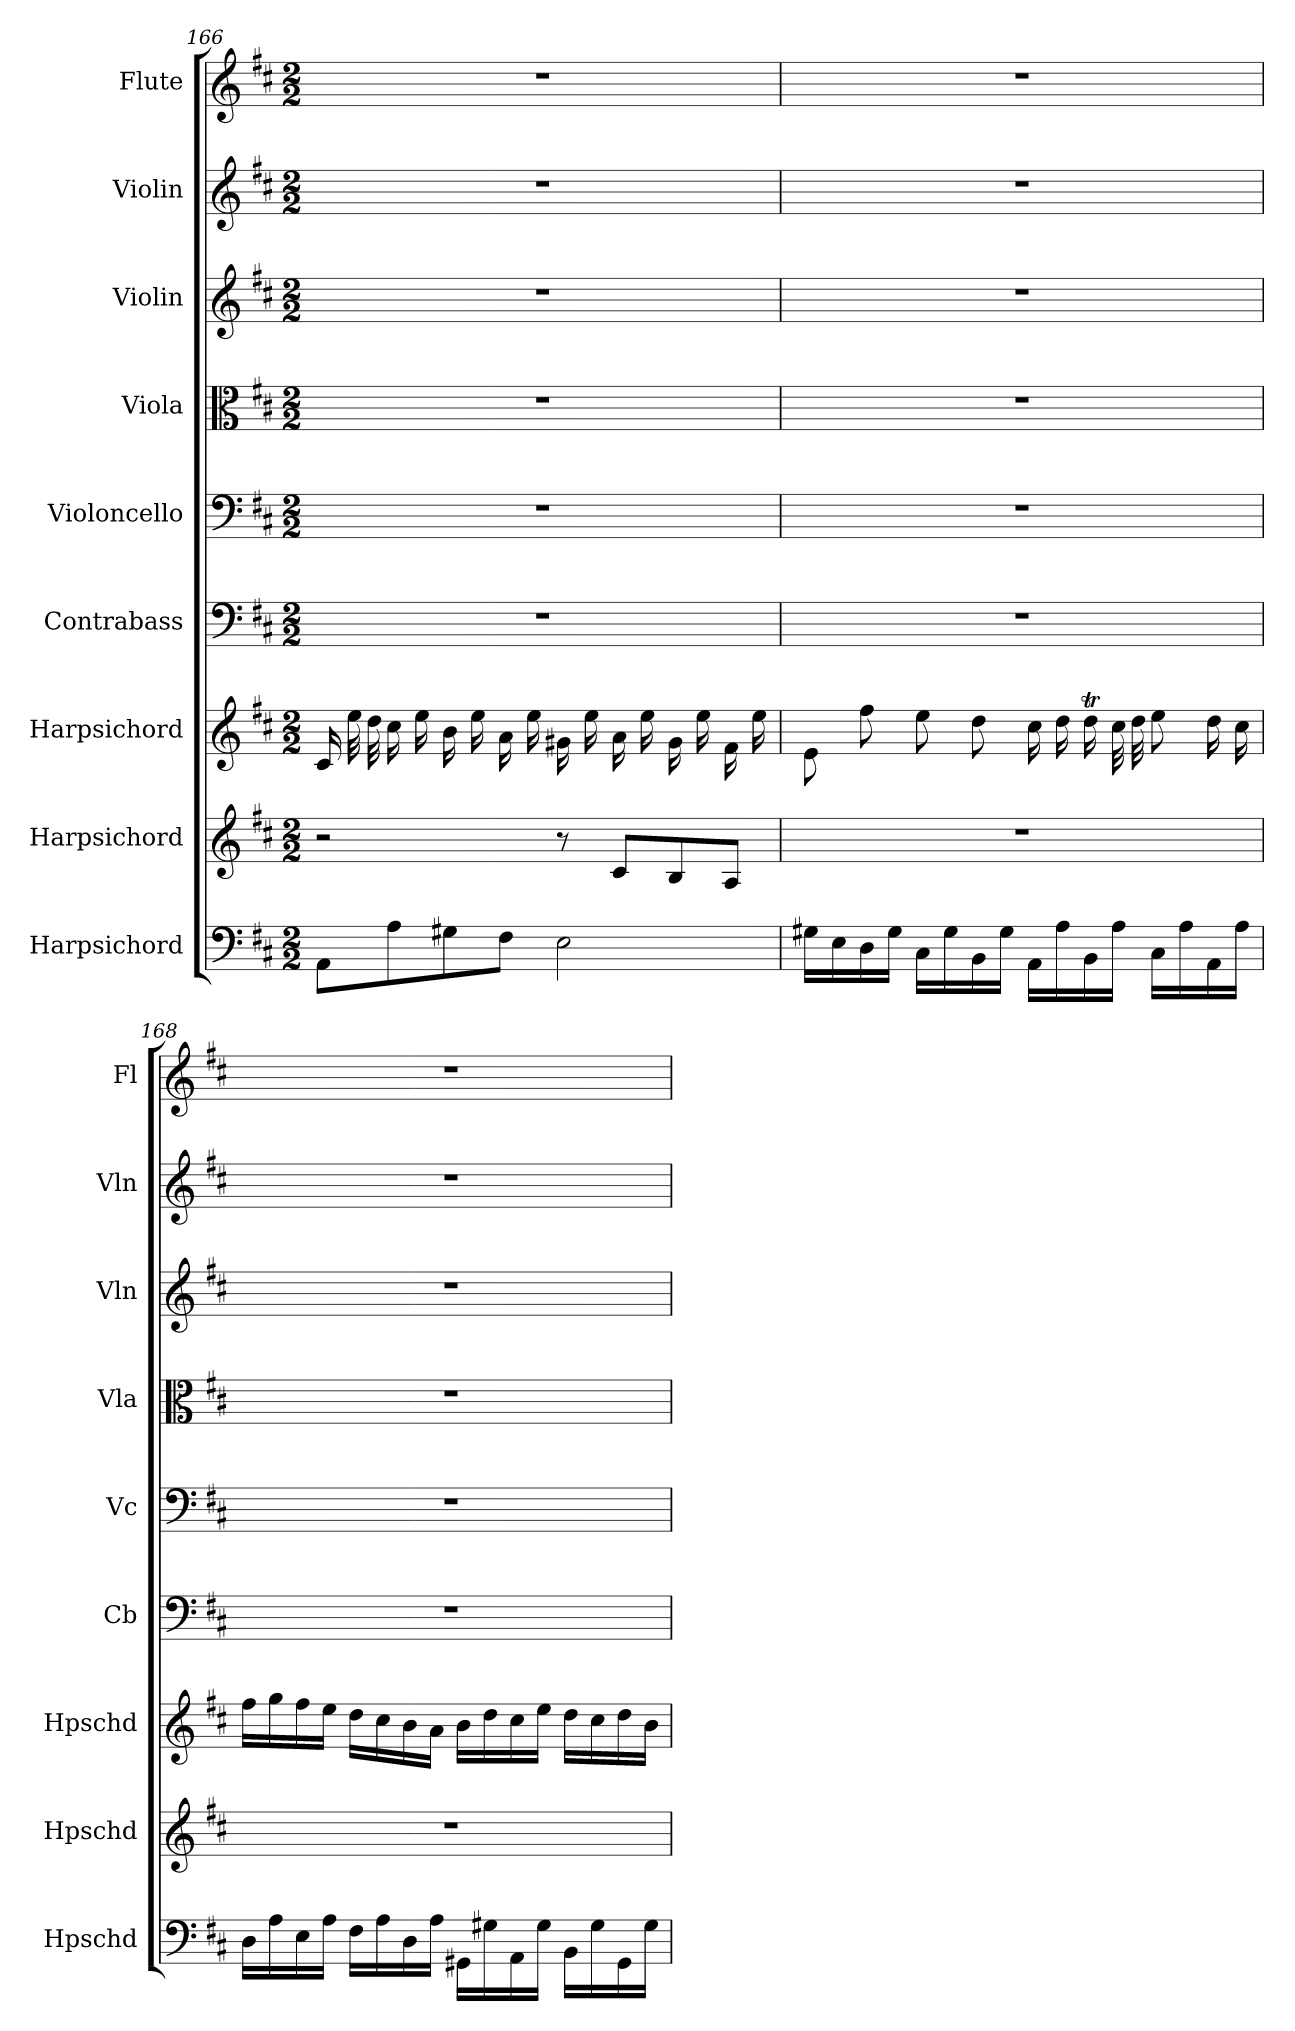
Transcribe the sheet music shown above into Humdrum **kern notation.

**kern	**kern	**kern	**kern	**kern	**kern	**kern	**kern	**kern
*part9	*part8	*part7	*part6	*part5	*part4	*part3	*part2	*part1
*staff9	*staff8	*staff7	*staff6	*staff5	*staff4	*staff3	*staff2	*staff1
*I"Harpsichord	*I"Harpsichord	*I"Harpsichord	*I"Contrabass	*I"Violoncello	*I"Viola	*I"Violin	*I"Violin	*I"Flute
*I'Hpschd	*I'Hpschd	*I'Hpschd	*I'Cb	*I'Vc	*I'Vla	*I'Vln	*I'Vln	*I'Fl
*clefF4	*clefG2	*clefG2	*clefF4	*clefF4	*clefC3	*clefG2	*clefG2	*clefG2
*	*	*	*ITrd7c12	*	*	*	*	*
*k[f#c#]	*k[f#c#]	*k[f#c#]	*k[f#c#]	*k[f#c#]	*k[f#c#]	*k[f#c#]	*k[f#c#]	*k[f#c#]
*D:	*D:	*D:	*D:	*D:	*D:	*D:	*D:	*D:
*M2/2	*M2/2	*M2/2	*M2/2	*M2/2	*M2/2	*M2/2	*M2/2	*M2/2
=166	=166	=166	=166	=166	=166	=166	=166	=166
8AA\L	2r	16c#/	1r	1r	1r	1r	1r	1r
.	.	32ee\	.	.	.	.	.	.
.	.	32dd\	.	.	.	.	.	.
8A\	.	16cc#\	.	.	.	.	.	.
.	.	16ee\	.	.	.	.	.	.
8G#X\	.	16b\	.	.	.	.	.	.
.	.	16ee\	.	.	.	.	.	.
8F#\J	.	16a\	.	.	.	.	.	.
.	.	16ee\	.	.	.	.	.	.
2E\	8r	16g#X\	.	.	.	.	.	.
.	.	16ee\	.	.	.	.	.	.
.	8c#/L	16a\	.	.	.	.	.	.
.	.	16ee\	.	.	.	.	.	.
.	8B/	16g#\	.	.	.	.	.	.
.	.	16ee\	.	.	.	.	.	.
.	8A/J	16f#\	.	.	.	.	.	.
.	.	16ee\	.	.	.	.	.	.
=167	=167	=167	=167	=167	=167	=167	=167	=167
16G#X\LL	1r	8e\	1r	1r	1r	1r	1r	1r
16E\	.	.	.	.	.	.	.	.
16D\	.	8ff#\	.	.	.	.	.	.
16G#\JJ	.	.	.	.	.	.	.	.
16C#\LL	.	8ee\	.	.	.	.	.	.
16G#\	.	.	.	.	.	.	.	.
16BB\	.	8dd\	.	.	.	.	.	.
16G#\JJ	.	.	.	.	.	.	.	.
16AA\LL	.	16cc#\	.	.	.	.	.	.
16A\	.	16dd\	.	.	.	.	.	.
16BB\	.	16ddT\	.	.	.	.	.	.
16A\JJ	.	32cc#\	.	.	.	.	.	.
.	.	32dd\	.	.	.	.	.	.
16C#\LL	.	8ee\	.	.	.	.	.	.
16A\	.	.	.	.	.	.	.	.
16AA\	.	16dd\	.	.	.	.	.	.
16A\JJ	.	16cc#\	.	.	.	.	.	.
=168	=168	=168	=168	=168	=168	=168	=168	=168
16D\LL	1r	16ff#\LL	1r	1r	1r	1r	1r	1r
16A\	.	16gg\	.	.	.	.	.	.
16E\	.	16ff#\	.	.	.	.	.	.
16A\JJ	.	16ee\JJ	.	.	.	.	.	.
16F#\LL	.	16dd\LL	.	.	.	.	.	.
16A\	.	16cc#\	.	.	.	.	.	.
16D\	.	16b\	.	.	.	.	.	.
16A\JJ	.	16a\JJ	.	.	.	.	.	.
16GG#X\LL	.	16b\LL	.	.	.	.	.	.
16G#X\	.	16dd\	.	.	.	.	.	.
16AA\	.	16cc#\	.	.	.	.	.	.
16G#\JJ	.	16ee\JJ	.	.	.	.	.	.
16BB\LL	.	16dd\LL	.	.	.	.	.	.
16G#\	.	16cc#\	.	.	.	.	.	.
16GG#\	.	16dd\	.	.	.	.	.	.
16G#\JJ	.	16b\JJ	.	.	.	.	.	.
=	=	=	=	=	=	=	=	=
*-	*-	*-	*-	*-	*-	*-	*-	*-
